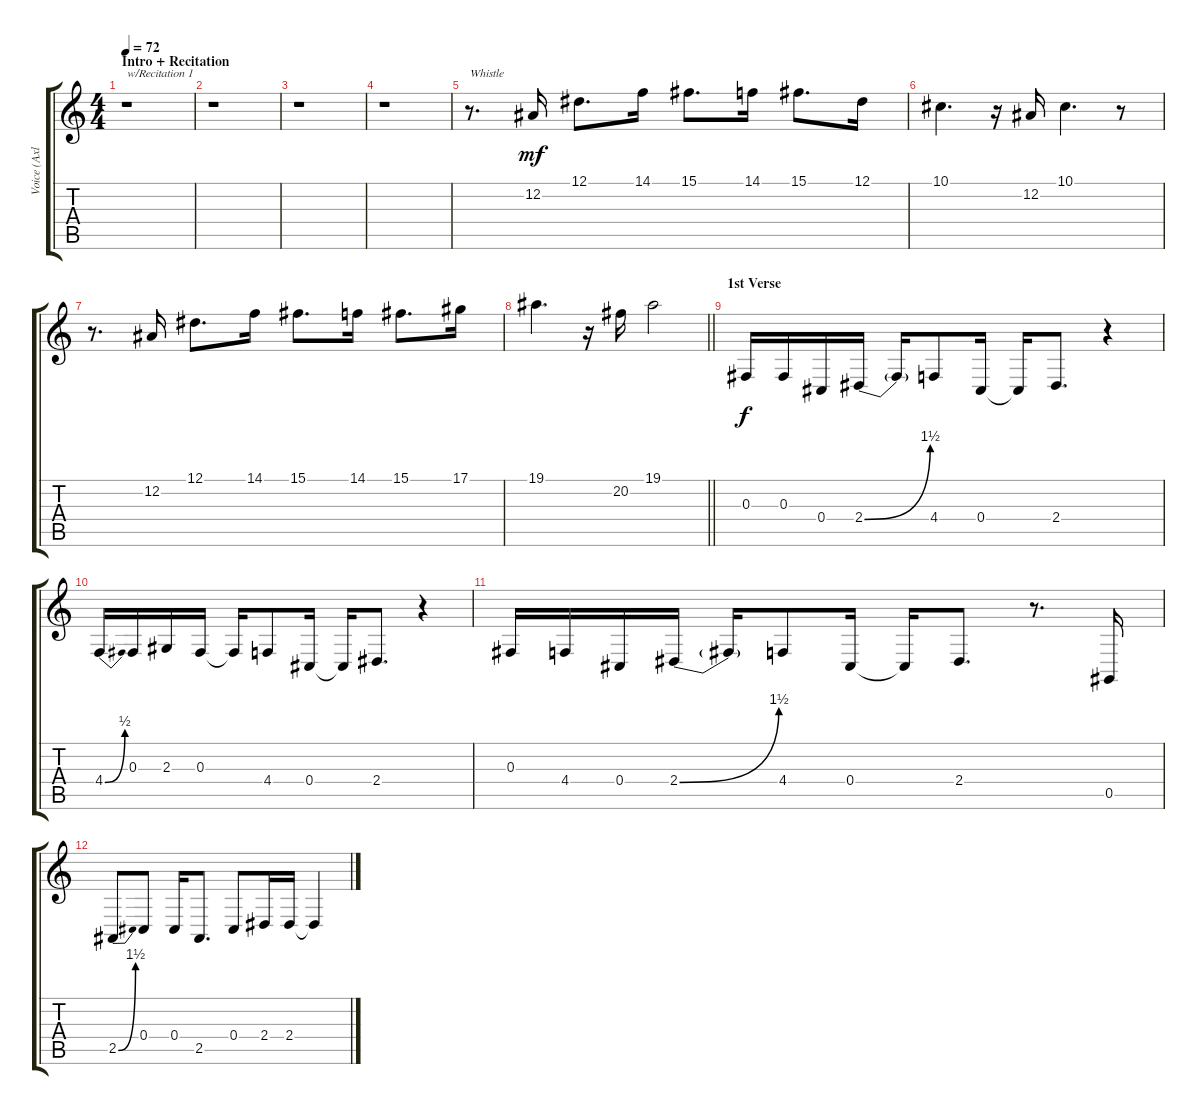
\track ("Voice (Axl)" "Voice (Axl") {instrument lead2sawtooth}
\staff {score tabs}
\tuning (Eb4 Bb3 Gb3 Db3 Ab2 Eb2) {hide}
\ts (4 4)
\section ("" "Intro + Recitation")
\tempo 72
\clef g2
\ks c
r.1{txt "w/Recitation 1" dy mf instrument lead2sawtooth} |
r.1 |
r.1 |
r.1 |
r.8{d txt "Whistle" instrument whistle} 12.2.16 12.1.8{d} 14.1.16 15.1.8{d} 14.1.16 15.1.8{d} 12.1.16 |
10.1.4{d} r.16 12.2.16 10.1.4{d} r.8 |
r.8{d} 12.2.16 12.1.8{d} 14.1.16 15.1.8{d} 14.1.16 15.1.8{d} 17.1.16 |
\barLineRight lightlight
19.1.4{d} r.16 20.2.16 19.1.2 |
\section ("" "1st Verse")
0.3.16{dy f instrument lead2sawtooth} 0.3.16 0.4.16 2.4{be (bend 0 0 60 6)}.16 2.4{t}.16 4.4.8 0.4.16 0.4{t}.16 2.4.8{d} r.4 |
4.4{be (bend 0 0 60 2)}.16 0.3.16 2.3.16 0.3.16 0.3{t}.16 4.4.8 0.4.16 0.4{t}.16 2.4.8{d} r.4 |
0.3.16 4.4.16 0.4.16 2.4{be (bend 0 0 60 6)}.16 2.4{t}.16 4.4.8 0.4.16 0.4{t}.16 2.4.8{d} r.8{d} 0.5.16 |
2.5{be (bend 0 0 60 6)}.8 0.4.8 0.4.16 2.5.8{d} 0.4.8 2.4.16 2.4.16 2.4{t}.4
